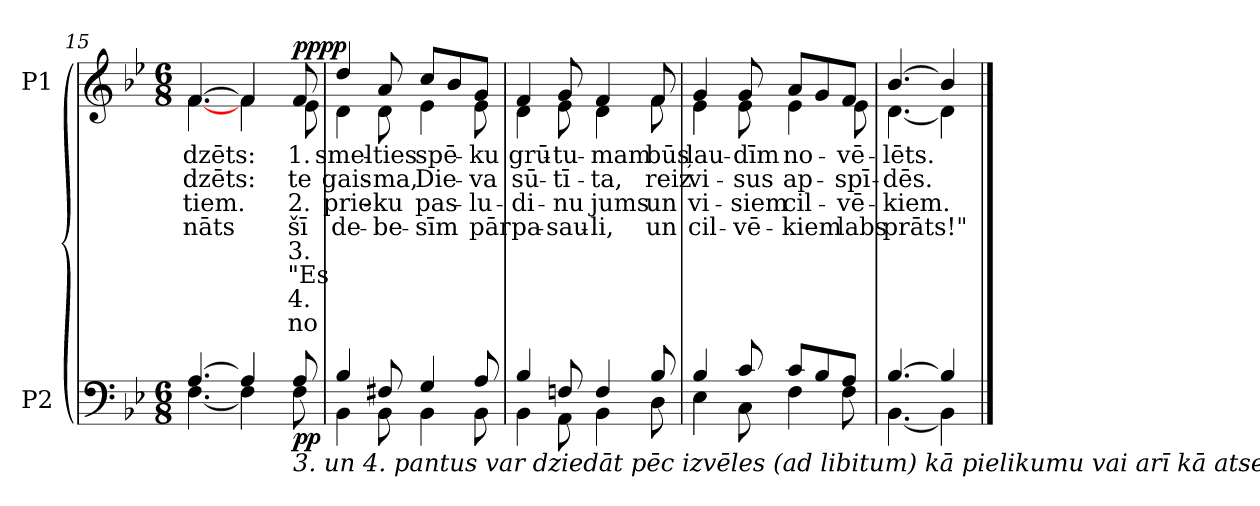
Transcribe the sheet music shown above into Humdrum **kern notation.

**kern	**dynam	**kern	**text	**text	**text	**text	**text	**text	**text	**text	**dynam
*part2	*part2	*part1	*part1	*part1	*part1	*part1	*part1	*part1	*part1	*part1	*part1
*staff2	*staff2	*staff1	*staff1	*staff1	*staff1	*staff1	*staff1	*staff1	*staff1	*staff1	*staff1
*I"P2	*	*I"P1	*	*	*	*	*	*	*	*	*
*clefF4	*	*clefG2	*	*	*	*	*	*	*	*	*
*k[b-e-]	*	*k[b-e-]	*	*	*	*	*	*	*	*	*
*B-:	*	*B-:	*	*	*	*	*	*	*	*	*
*M6/8	*	*M6/8	*	*	*	*	*	*	*	*	*
=15	=15	=15	=15	=15	=15	=15	=15	=15	=15	=15	=15
*^	*	*	*	*	*	*	*	*	*	*	*
!	!	!	!	!LO:LY:b:color=#000000	!LO:LY:b:color=#000000	!LO:LY:b:color=#000000	!LO:LY:b:color=#000000	!	!	!	!	!
*	*	*	*^	*	*	*	*	*	*	*	*	*
[4.Ai/	[4.Fi\	.	[4.fi/	[4.fi\	-dzēts:	-dzēts:	tiem.	-nāts	.	.	.	.	.
4Ai/]	4Fi\]	.	4fi/]	4fi\	.	.	.	.	.	.	.	.	.
!!LO:LB:g=z	!!
=16-	=16-	=16-	=16-	=16-	=16-	=16-	=16-	=16-	=16-	=16-	=16-	=16-	=16-
!LO:TX:b:i:t=3. un 4. pantus var dziedāt pēc izvēles (ad libitum) kā pielikumu vai arī kā atsevišķu dziesmu.	!	!	!	!	!	!	!	!	!	!	!	!	!
!	!	!	!	!	!LO:LY:b:color=#000000	!LO:LY:b:color=#000000	!LO:LY:b:color=#000000	!LO:LY:b:color=#000000	!LO:LY:b:color=#000000	!LO:LY:b:color=#000000	!LO:LY:b:color=#000000	!LO:LY:b:color=#000000	!
8Ai/	8Fi\	pp	8fi/	8e-i\	1.	te	2.	šī	3.	"Es	4.	no	pp pp
=17	=17	=17	=17	=17	=17	=17	=17	=17	=17	=17	=17	=17	=17
!	!	!	!	!	!LO:LY:b:color=#000000	!LO:LY:b:color=#000000	!LO:LY:b:color=#000000	!LO:LY:b:color=#000000	!	!	!	!	!
4B-i/	4BB-i\	.	4ddi/	4di\	smel-	gais-	-prie-	de-	.	.	.	.	.
!	!	!	!	!	!LO:LY:b:color=#000000	!LO:LY:b:color=#000000	!LO:LY:b:color=#000000	!LO:LY:b:color=#000000	!	!	!	!	!
8F#Xi/	8BB-i\	.	8ai/	8di\	-ties	-ma,	ku	-be-	.	.	.	.	.
!	!	!	!	!	!LO:LY:b:color=#000000	!LO:LY:b:color=#000000	!LO:LY:b:color=#000000	!LO:LY:b:color=#000000	!	!	!	!	!
4Gi/	4BB-i\	.	8cci/L	4e-i\	spē-	Die-	-pas-	-sīm	.	.	.	.	.
.	.	.	8b-i/	.	.	.	.	.	.	.	.	.	.
!	!	!	!	!	!LO:LY:b:color=#000000	!LO:LY:b:color=#000000	!LO:LY:b:color=#000000	!LO:LY:b:color=#000000	!	!	!	!	!
8Ai/	8BB-i\	.	8gi/J	8e-i\	-ku	-va	lu-	pār	.	.	.	.	.
=18	=18	=18	=18	=18	=18	=18	=18	=18	=18	=18	=18	=18	=18
!	!	!	!	!	!LO:LY:b:color=#000000	!LO:LY:b:color=#000000	!LO:LY:b:color=#000000	!LO:LY:b:color=#000000	!	!	!	!	!
4B-i/	4BB-i\	.	4fi/	4di\	-grū-	sū-	-di-	pa-	.	.	.	.	.
!	!	!	!	!	!LO:LY:b:color=#000000	!LO:LY:b:color=#000000	!LO:LY:b:color=#000000	!LO:LY:b:color=#000000	!	!	!	!	!
8Fni/	8AAi\	.	8gi/	8e-i\	-tu-	-tī-	nu	-sau-	.	.	.	.	.
!	!	!	!	!	!LO:LY:b:color=#000000	!LO:LY:b:color=#000000	!LO:LY:b:color=#000000	!LO:LY:b:color=#000000	!	!	!	!	!
4Fi/	4BB-i\	.	4fi/	4di\	-mam	-ta,	jums	-li,	.	.	.	.	.
!	!	!	!	!	!LO:LY:b:color=#000000	!LO:LY:b:color=#000000	!LO:LY:b:color=#000000	!LO:LY:b:color=#000000	!	!	!	!	!
8B-i/	8Di\	.	8fi/	8fi\	būs	reiz	un	un	.	.	.	.	.
=19	=19	=19	=19	=19	=19	=19	=19	=19	=19	=19	=19	=19	=19
!	!	!	!	!	!LO:LY:b:color=#000000	!LO:LY:b:color=#000000	!LO:LY:b:color=#000000	!LO:LY:b:color=#000000	!	!	!	!	!
4B-i/	4E-i\	.	4gi/	4e-i\	ļau-	vi-	-vi-	cil-	.	.	.	.	.
!	!	!	!	!	!LO:LY:b:color=#000000	!LO:LY:b:color=#000000	!LO:LY:b:color=#000000	!LO:LY:b:color=#000000	!	!	!	!	!
8ci/	8Ci\	.	8gi/	8e-i\	-dīm	-sus	siem	-vē-	.	.	.	.	.
!	!	!	!	!	!LO:LY:b:color=#000000	!LO:LY:b:color=#000000	!LO:LY:b:color=#000000	!LO:LY:b:color=#000000	!	!	!	!	!
8ci/L	4Fi\	.	8ai/L	4e-i\	no-	ap-	-cil-	-kiem	.	.	.	.	.
8B-i/	.	.	8gi/	.	.	.	.	.	.	.	.	.	.
!	!	!	!	!	!LO:LY:b:color=#000000	!LO:LY:b:color=#000000	!LO:LY:b:color=#000000	!LO:LY:b:color=#000000	!	!	!	!	!
8Ai/J	8Fi\	.	8fi/J	8e-i\	-vē-	-spī-	-vē-	labs	.	.	.	.	.
=20	=20	=20	=20	=20	=20	=20	=20	=20	=20	=20	=20	=20	=20
!	!	!	!	!	!LO:LY:b:color=#000000	!LO:LY:b:color=#000000	!LO:LY:b:color=#000000	!LO:LY:b:color=#000000	!	!	!	!	!
[4.B-i/	[4.BB-i\	.	[4.b-i/	[4.di\	-lēts.	-dēs.	kiem.	prāts!"	.	.	.	.	.
4B-i/]	4BB-i\]	.	4b-i/]	4di\]	.	.	.	.	.	.	.	.	.
*v	*v	*	*	*	*	*	*	*	*	*	*	*	*
*	*	*v	*v	*	*	*	*	*	*	*	*	*
==	==	==	==	==	==	==	==	==	==	==	==
*-	*-	*-	*-	*-	*-	*-	*-	*-	*-	*-	*-
